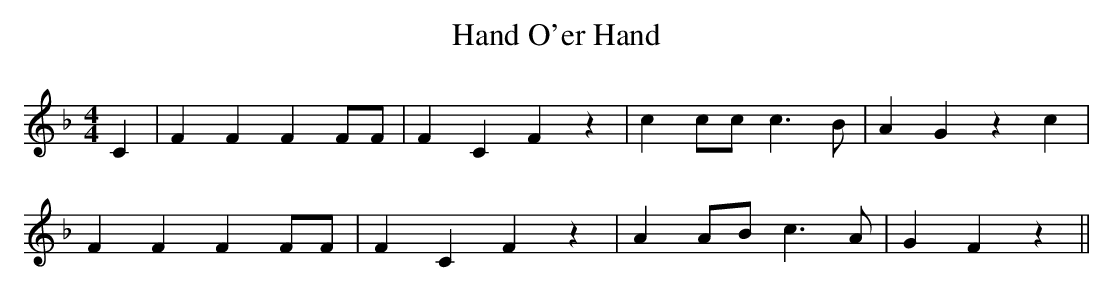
X:1
T:Hand O'er Hand
M:4/4
L:1/8
K:F
C2|\
F2F2 F2FF|F2C2 F2z2|c2cc c3B|A2G2 z2c2|
F2F2 F2FF|F2C2 F2z2|A2AB c3A|G2F2 z2 ||
